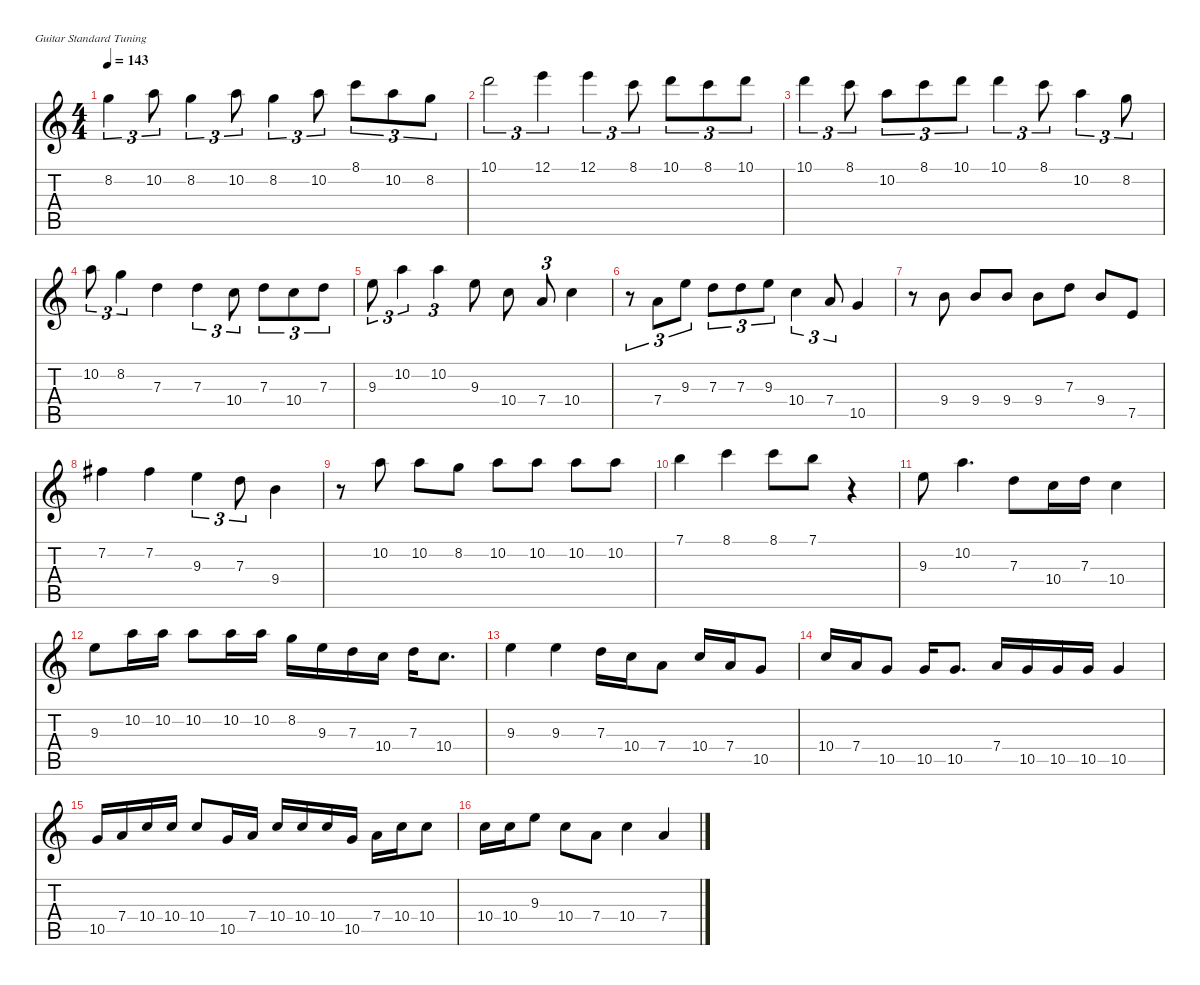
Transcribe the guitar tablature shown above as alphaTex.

\defaultSystemsLayout 4
\hideDynamics
\bracketExtendMode nobrackets
\singleTrackTrackNamePolicy hidden
\multiTrackTrackNamePolicy hidden
\firstSystemTrackNameMode fullname
\firstSystemTrackNameOrientation horizontal
\otherSystemsTrackNameOrientation horizontal
\track ("Lead Guitar (the solo)" "od.guit.") {instrument overdrivenguitar}
\staff {score tabs}
\tuning (E4 B3 G3 D3 A2 E2)
\ts (4 4)
\tempo 143
\clef g2
\ks c
8.2.4{tu (3 2) dy f beam Down} 10.2.8{tu (3 2) beam Down} 8.2.4{tu (3 2) beam Down} 10.2.8{tu (3 2) beam Down} 8.2.4{tu (3 2) beam Down} 10.2.8{tu (3 2) beam Down} 8.1.8{tu (3 2) beam Down} 10.2.8{tu (3 2) beam Down} 8.2.8{tu (3 2) beam Down} |
10.1.2{tu (3 2) beam Down} 12.1.4{tu (3 2) beam Down} 12.1.4{tu (3 2) beam Down} 8.1.8{tu (3 2) beam Down} 10.1.8{tu (3 2) beam Down} 8.1.8{tu (3 2) beam Down} 10.1.8{tu (3 2) beam Down} |
10.1.4{tu (3 2) beam Down} 8.1.8{tu (3 2) beam Down} 10.2.8{tu (3 2) beam Down} 8.1.8{tu (3 2) beam Down} 10.1.8{tu (3 2) beam Down} 10.1.4{tu (3 2) beam Down} 8.1.8{tu (3 2) beam Down} 10.2.4{tu (3 2) beam Down} 8.2.8{tu (3 2) beam Down} |
10.2.8{tu (3 2) beam Down} 8.2.4{tu (3 2) beam Down} 7.3.4{beam Down} 7.3.4{tu (3 2) beam Down} 10.4.8{tu (3 2) beam Down} 7.3.8{tu (3 2) beam Down} 10.4.8{tu (3 2) beam Down} 7.3.8{tu (3 2) beam Down} |
9.3.8{tu (3 2) beam Down} 10.2.4{tu (3 2) beam Down} 10.2.4{tu (3 2) beam Down} 9.3.8{beam Down} 10.4.8{beam Down} 7.4.8{tu (3 2) beam Up} 10.4.4{beam Down} |
r.8{tu (3 2) beam Down} 7.4.8{tu (3 2) beam Down} 9.3.8{tu (3 2) beam Down} 7.3.8{tu (3 2) beam Down} 7.3.8{tu (3 2) beam Down} 9.3.8{tu (3 2) beam Down} 10.4.4{tu (3 2) beam Down} 7.4.8{tu (3 2) beam Up} 10.5.4{beam Up} |
r.8{beam Down} 9.4.8{beam Down} 9.4.8{beam Up} 9.4.8{beam Up} 9.4.8{beam Down} 7.3.8{beam Down} 9.4.8{beam Up} 7.5.8{beam Up} |
7.2{acc #}.4{beam Down} 7.2{acc #}.4{beam Down} 9.3.4{tu (3 2) beam Down} 7.3.8{tu (3 2) beam Down} 9.4.4{beam Down} |
r.8{beam Down} 10.2.8{beam Down} 10.2.8{beam Down} 8.2.8{beam Down} 10.2.8{beam Down} 10.2.8{beam Down} 10.2.8{beam Down} 10.2.8{beam Down} |
7.1.4{beam Down} 8.1.4{beam Down} 8.1.8{beam Down} 7.1.8{beam Down} r.4{beam Down} |
9.3.8{beam Down} 10.2.4{d beam Down} 7.3.8{beam Down} 10.4.16{beam Down} 7.3.16{beam Down} 10.4.4{beam Down} |
9.3.8{beam Down} 10.2.16{beam Down} 10.2.16{beam Down} 10.2.8{beam Down} 10.2.16{beam Down} 10.2.16{beam Down} 8.2.16{beam Down} 9.3.16{beam Down} 7.3.16{beam Down} 10.4.16{beam Down} 7.3.16{beam Down} 10.4.8{d beam Down} |
9.3.4{beam Down} 9.3.4{beam Down} 7.3.16{beam Down} 10.4.16{beam Down} 7.4.8{beam Down} 10.4.16{beam Up} 7.4.16{beam Up} 10.5.8{beam Up} |
10.4.16{beam Up} 7.4.16{beam Up} 10.5.8{beam Up} 10.5.16{beam Up} 10.5.8{d beam Up} 7.4.16{beam Up} 10.5.16{beam Up} 10.5.16{beam Up} 10.5.16{beam Up} 10.5.4{beam Up} |
10.5.16{beam Up} 7.4.16{beam Up} 10.4.16{beam Up} 10.4.16{beam Up} 10.4.8{beam Up} 10.5.16{beam Up} 7.4.16{beam Up} 10.4.16{beam Up} 10.4.16{beam Up} 10.4.16{beam Up} 10.5.16{beam Up} 7.4.16{beam Down} 10.4.16{beam Down} 10.4.8{beam Down} |
10.4.16{beam Down} 10.4.16{beam Down} 9.3.8{beam Down} 10.4.8{beam Down} 7.4.8{beam Down} 10.4.4{beam Down} 7.4.4{beam Up}
